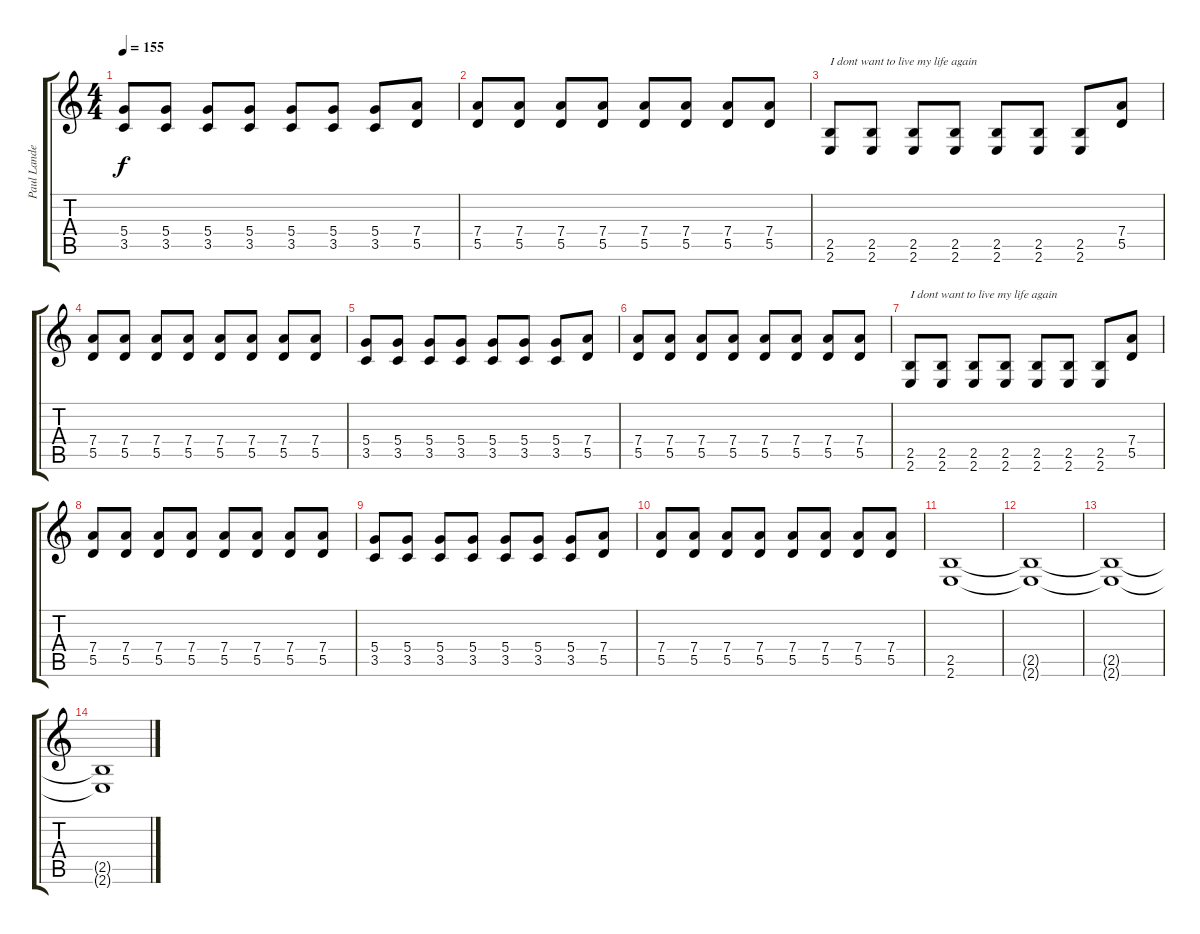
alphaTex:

\track ("Paul Landers" "Paul Lande") {instrument distortionguitar}
\staff {score tabs}
\tuning (E4 B3 G3 D3 A2 D2) {hide}
\ts (4 4)
\tempo 155
\clef g2
\ks c
(5.4 3.5).8{dy f} (5.4 3.5).8 (5.4 3.5).8 (5.4 3.5).8 (5.4 3.5).8 (5.4 3.5).8 (5.4 3.5).8 (7.4 5.5).8 |
(7.4 5.5).8 (7.4 5.5).8 (7.4 5.5).8 (7.4 5.5).8 (7.4 5.5).8 (7.4 5.5).8 (7.4 5.5).8 (7.4 5.5).8 |
(2.5 2.6).8{txt "I dont want to live my life again"} (2.5 2.6).8 (2.5 2.6).8 (2.5 2.6).8 (2.5 2.6).8 (2.5 2.6).8 (2.5 2.6).8 (7.4 5.5).8 |
(7.4 5.5).8 (7.4 5.5).8 (7.4 5.5).8 (7.4 5.5).8 (7.4 5.5).8 (7.4 5.5).8 (7.4 5.5).8 (7.4 5.5).8 |
(5.4 3.5).8 (5.4 3.5).8 (5.4 3.5).8 (5.4 3.5).8 (5.4 3.5).8 (5.4 3.5).8 (5.4 3.5).8 (7.4 5.5).8 |
(7.4 5.5).8 (7.4 5.5).8 (7.4 5.5).8 (7.4 5.5).8 (7.4 5.5).8 (7.4 5.5).8 (7.4 5.5).8 (7.4 5.5).8 |
(2.5 2.6).8{txt "I dont want to live my life again"} (2.5 2.6).8 (2.5 2.6).8 (2.5 2.6).8 (2.5 2.6).8 (2.5 2.6).8 (2.5 2.6).8 (7.4 5.5).8 |
(7.4 5.5).8 (7.4 5.5).8 (7.4 5.5).8 (7.4 5.5).8 (7.4 5.5).8 (7.4 5.5).8 (7.4 5.5).8 (7.4 5.5).8 |
(5.4 3.5).8 (5.4 3.5).8 (5.4 3.5).8 (5.4 3.5).8 (5.4 3.5).8 (5.4 3.5).8 (5.4 3.5).8 (7.4 5.5).8 |
(7.4 5.5).8 (7.4 5.5).8 (7.4 5.5).8 (7.4 5.5).8 (7.4 5.5).8 (7.4 5.5).8 (7.4 5.5).8 (7.4 5.5).8 |
(2.5 2.6).1 |
(2.5{t} 2.6{t}).1 |
(2.5{t} 2.6{t}).1 |
(2.5{t} 2.6{t}).1
